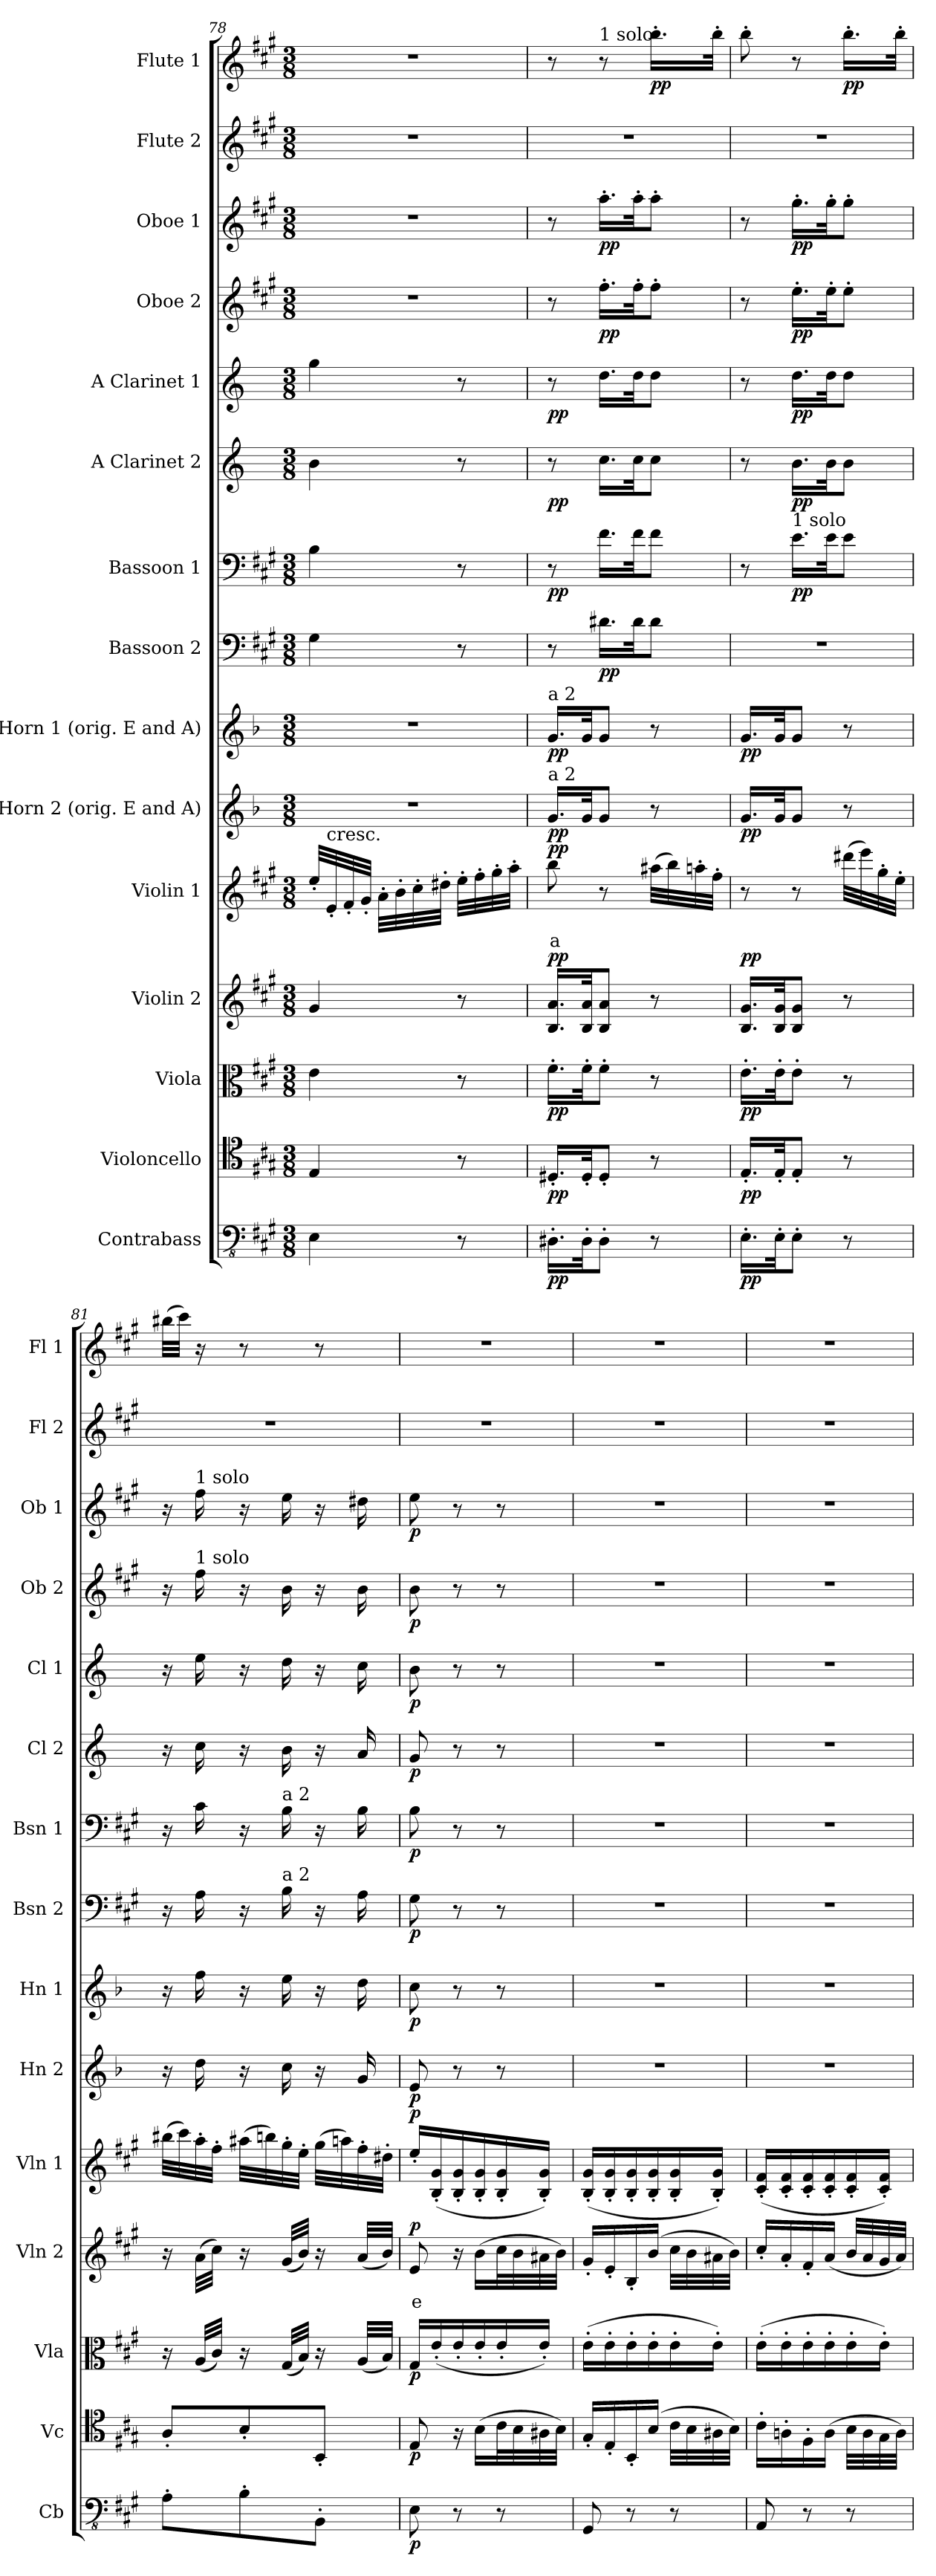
**kern	**dynam	**kern	**dynam	**kern	**dynam	**kern	**text	**dynam	**kern	**text	**dynam	**kern	**dynam	**kern	**dynam	**kern	**dynam	**kern	**dynam	**kern	**dynam	**kern	**dynam	**kern	**dynam	**kern	**dynam	**kern	**kern	**dynam
*part15	*part15	*part14	*part14	*part13	*part13	*part12	*part12	*part12	*part11	*part11	*part11	*part10	*part10	*part9	*part9	*part8	*part8	*part7	*part7	*part6	*part6	*part5	*part5	*part4	*part4	*part3	*part3	*part2	*part1	*part1
*staff15	*staff15	*staff14	*staff14	*staff13	*staff13	*staff12	*staff12	*staff12	*staff11	*staff11	*staff11	*staff10	*staff10	*staff9	*staff9	*staff8	*staff8	*staff7	*staff7	*staff6	*staff6	*staff5	*staff5	*staff4	*staff4	*staff3	*staff3	*staff2	*staff1	*staff1
*I"Contrabass	*	*I"Violoncello	*	*I"Viola	*	*I"Violin 2	*	*	*I"Violin 1	*	*	*I"E Horn 2 (orig. E and A)	*	*I"E Horn 1 (orig. E and A)	*	*I"Bassoon 2	*	*I"Bassoon 1	*	*I"A Clarinet 2	*	*I"A Clarinet 1	*	*I"Oboe 2	*	*I"Oboe 1	*	*I"Flute 2	*I"Flute 1	*
*I'Cb	*	*I'Vc	*	*I'Vla	*	*I'Vln 2	*	*	*I'Vln 1	*	*	*I'Hn 2	*	*I'Hn 1	*	*I'Bsn 2	*	*I'Bsn 1	*	*I'Cl 2	*	*I'Cl 1	*	*I'Ob 2	*	*I'Ob 1	*	*I'Fl 2	*I'Fl 1	*
*clefFv4	*	*clefC4	*	*clefC3	*	*clefG2	*	*	*clefG2	*	*	*clefG2	*	*clefG2	*	*clefF4	*	*clefF4	*	*clefG2	*	*clefG2	*	*clefG2	*	*clefG2	*	*clefG2	*clefG2	*
*	*	*	*	*	*	*	*	*	*	*	*	*ITrd5c8	*	*ITrd5c8	*	*	*	*	*	*ITrd2c3	*	*ITrd2c3	*	*	*	*	*	*	*	*
*k[f#c#g#]	*	*k[f#c#g#]	*	*k[f#c#g#]	*	*k[f#c#g#]	*	*	*k[f#c#g#]	*	*	*k[f#c#g#]	*	*k[f#c#g#]	*	*k[f#c#g#]	*	*k[f#c#g#]	*	*k[f#c#g#]	*	*k[f#c#g#]	*	*k[f#c#g#]	*	*k[f#c#g#]	*	*k[f#c#g#]	*k[f#c#g#]	*
*M3/8	*	*M3/8	*	*M3/8	*	*M3/8	*	*	*M3/8	*	*	*M3/8	*	*M3/8	*	*M3/8	*	*M3/8	*	*M3/8	*	*M3/8	*	*M3/8	*	*M3/8	*	*M3/8	*M3/8	*
=78	=78	=78	=78	=78	=78	=78	=78	=78	=78	=78	=78	=78	=78	=78	=78	=78	=78	=78	=78	=78	=78	=78	=78	=78	=78	=78	=78	=78	=78	=78
4EE\	.	4E/	.	4e\	.	4g#/	.	.	32ee'/LLL	.	.	4.r	.	4.r	.	4G#\	.	4B\	.	4g#\	.	4ee\	.	4.r	.	4.r	.	4.r	4.r	.
!	!	!	!	!	!	!	!	!	!LO:TX:a:t=cresc.	!	!	!	!	!	!	!	!	!	!	!	!	!	!	!	!	!	!	!	!	!
.	.	.	.	.	.	.	.	.	32e'/	.	.	.	.	.	.	.	.	.	.	.	.	.	.	.	.	.	.	.	.	.
.	.	.	.	.	.	.	.	.	32f#'/	.	.	.	.	.	.	.	.	.	.	.	.	.	.	.	.	.	.	.	.	.
.	.	.	.	.	.	.	.	.	32g#'/JJJ	.	.	.	.	.	.	.	.	.	.	.	.	.	.	.	.	.	.	.	.	.
.	.	.	.	.	.	.	.	.	32a'\LLL	.	.	.	.	.	.	.	.	.	.	.	.	.	.	.	.	.	.	.	.	.
.	.	.	.	.	.	.	.	.	32b'\	.	.	.	.	.	.	.	.	.	.	.	.	.	.	.	.	.	.	.	.	.
.	.	.	.	.	.	.	.	.	32cc#'\	.	.	.	.	.	.	.	.	.	.	.	.	.	.	.	.	.	.	.	.	.
.	.	.	.	.	.	.	.	.	32dd#X'\JJJ	.	.	.	.	.	.	.	.	.	.	.	.	.	.	.	.	.	.	.	.	.
8r	.	8r	.	8r	.	8r	.	.	32ee'\LLL	.	.	.	.	.	.	8r	.	8r	.	8r	.	8r	.	.	.	.	.	.	.	.
.	.	.	.	.	.	.	.	.	32ff#'\	.	.	.	.	.	.	.	.	.	.	.	.	.	.	.	.	.	.	.	.	.
.	.	.	.	.	.	.	.	.	32gg#'\	.	.	.	.	.	.	.	.	.	.	.	.	.	.	.	.	.	.	.	.	.
.	.	.	.	.	.	.	.	.	32aa'\JJJ	.	.	.	.	.	.	.	.	.	.	.	.	.	.	.	.	.	.	.	.	.
=79	=79	=79	=79	=79	=79	=79	=79	=79	=79	=79	=79	=79	=79	=79	=79	=79	=79	=79	=79	=79	=79	=79	=79	=79	=79	=79	=79	=79	=79	=79
!	!	!	!	!	!	!	!	!	!	!	!	!	!	!LO:TX:a:t=a 2	!	!	!	!	!	!	!	!	!	!	!	!	!	!	!	!
!	!	!	!	!	!	!	!	!	!	!	!	!LO:TX:a:t=a 2	!	!	!	!	!	!	!	!	!	!	!	!	!	!	!	!	!	!
!	!LO:DY:b	!	!LO:DY:b	!	!LO:DY:b	!	!	!LO:DY:b	!	!LO:LY:b:color=#FF0000	!LO:DY:b	!	!LO:DY:b	!	!LO:DY:b	!	!	!	!LO:DY:b	!	!LO:DY:b	!	!LO:DY:b	!	!	!	!	!	!	!
16.DD#X'\LL	pp	16.D#X'/LL	pp	16.f#'\LL	pp	16.B/ 16.a/LL	.	pp	8bb\	a	pp	16.B/LL	pp	16.B/LL	pp	8r	.	8r	pp	8r	pp	8r	pp	8r	.	8r	.	4.r	8r	.
32DD#'\JK	.	32D#'/JK	.	32f#'\JK	.	32B/ 32a/JK	.	.	.	.	.	32B/JK	.	32B/JK	.	.	.	.	.	.	.	.	.	.	.	.	.	.	.	.
!	!	!	!	!	!	!	!	!	!	!	!	!	!	!	!	!	!	!	!	!	!	!	!	!	!	!	!	!	!LO:TX:a:t=1 solo	!
!	!	!	!	!	!	!	!	!	!	!	!	!	!	!	!	!	!LO:DY:b	!	!	!	!	!	!	!	!LO:DY:b	!	!LO:DY:b	!	!	!
8DD#'\J	.	8D#'/J	.	8f#'\J	.	8B/ 8a/J	.	.	8r	.	.	8B/J	.	8B/J	.	16.d#X\LL	pp	16.f#\LL	.	16.a\LL	.	16.b\LL	.	16.ff#'\LL	pp	16.aa'\LL	pp	.	8r	.
.	.	.	.	.	.	.	.	.	.	.	.	.	.	.	.	32d#\JK	.	32f#\JK	.	32a\JK	.	32b\JK	.	32ff#'\JK	.	32aa'\JK	.	.	.	.
!	!	!	!	!	!	!	!	!	!	!	!	!	!	!	!	!	!	!	!	!	!	!	!	!	!	!	!	!	!	!LO:DY:b
8r	.	8r	.	8r	.	8r	.	.	(32aa#X\LLL	.	.	8r	.	8r	.	8d#\J	.	8f#\J	.	8a\J	.	8b\J	.	8ff#'\J	.	8aa'\J	.	.	16.bb'\LL	pp
.	.	.	.	.	.	.	.	.	32bb\)	.	.	.	.	.	.	.	.	.	.	.	.	.	.	.	.	.	.	.	.	.
.	.	.	.	.	.	.	.	.	32aan'\	.	.	.	.	.	.	.	.	.	.	.	.	.	.	.	.	.	.	.	.	.
.	.	.	.	.	.	.	.	.	32ff#'\JJJ	.	.	.	.	.	.	.	.	.	.	.	.	.	.	.	.	.	.	.	32bb'\JJk	.
=80	=80	=80	=80	=80	=80	=80	=80	=80	=80	=80	=80	=80	=80	=80	=80	=80	=80	=80	=80	=80	=80	=80	=80	=80	=80	=80	=80	=80	=80	=80
!	!LO:DY:b	!	!LO:DY:b	!	!LO:DY:b	!	!	!LO:DY:b	!	!	!	!	!LO:DY:b	!	!LO:DY:b	!	!	!	!	!	!	!	!	!	!	!	!	!	!	!
16.EE'\LL	pp	16.E'/LL	pp	16.e'\LL	pp	16.B/ 16.g#/LL	.	pp	8r	.	.	16.B/LL	pp	16.B/LL	pp	4.r	.	8r	.	8r	.	8r	.	8r	.	8r	.	4.r	8bb'\	.
32EE'\JK	.	32E'/JK	.	32e'\JK	.	32B/ 32g#/JK	.	.	.	.	.	32B/JK	.	32B/JK	.	.	.	.	.	.	.	.	.	.	.	.	.	.	.	.
!	!	!	!	!	!	!	!	!	!	!	!	!	!	!	!	!	!	!LO:TX:a:t=1 solo	!	!	!	!	!	!	!	!	!	!	!	!
!	!	!	!	!	!	!	!	!	!	!	!	!	!	!	!	!	!	!	!LO:DY:b	!	!LO:DY:b	!	!LO:DY:b	!	!LO:DY:b	!	!LO:DY:b	!	!	!
8EE'\J	.	8E'/J	.	8e'\J	.	8B/ 8g#/J	.	.	8r	.	.	8B/J	.	8B/J	.	.	.	16.e\LL	pp	16.g#\LL	pp	16.b\LL	pp	16.ee'\LL	pp	16.gg#'\LL	pp	.	8r	.
.	.	.	.	.	.	.	.	.	.	.	.	.	.	.	.	.	.	32e\JK	.	32g#\JK	.	32b\JK	.	32ee'\JK	.	32gg#'\JK	.	.	.	.
!	!	!	!	!	!	!	!	!	!	!	!	!	!	!	!	!	!	!	!	!	!	!	!	!	!	!	!	!	!	!LO:DY:b
8r	.	8r	.	8r	.	8r	.	.	(32ddd#X\LLL	.	.	8r	.	8r	.	.	.	8e\J	.	8g#\J	.	8b\J	.	8ee'\J	.	8gg#'\J	.	.	16.bb'\LL	pp
.	.	.	.	.	.	.	.	.	32eee\)	.	.	.	.	.	.	.	.	.	.	.	.	.	.	.	.	.	.	.	.	.
.	.	.	.	.	.	.	.	.	32gg#'\	.	.	.	.	.	.	.	.	.	.	.	.	.	.	.	.	.	.	.	.	.
.	.	.	.	.	.	.	.	.	32ee'\JJJ	.	.	.	.	.	.	.	.	.	.	.	.	.	.	.	.	.	.	.	32bb'\JJk	.
!!LO:PB:g=z
=81	=81	=81	=81	=81	=81	=81	=81	=81	=81	=81	=81	=81	=81	=81	=81	=81	=81	=81	=81	=81	=81	=81	=81	=81	=81	=81	=81	=81	=81	=81
8AA'\L	.	8A'/L	.	16r	.	16r	.	.	(32bb#X\LLL	.	.	16r	.	16r	.	16r	.	16r	.	16r	.	16r	.	16r	.	16r	.	4.r	(32bb#X\LLL	.
.	.	.	.	.	.	.	.	.	32ccc#\)	.	.	.	.	.	.	.	.	.	.	.	.	.	.	.	.	.	.	.	32ccc#\JJJ)	.
!	!	!	!	!	!	!	!	!	!	!	!	!	!	!	!	!	!	!	!	!	!	!	!	!	!	!LO:TX:a:t=1 solo	!	!	!	!
!	!	!	!	!	!	!	!	!	!	!	!	!	!	!	!	!	!	!	!	!	!	!	!	!LO:TX:a:t=1 solo	!	!	!	!	!	!
.	.	.	.	(32A/LLL	.	(32a\LLL	.	.	32aa'\	.	.	16f#\	.	16a\	.	16A\	.	16c#\	.	16a\	.	16cc#\	.	16ff#\	.	16ff#\	.	.	16r	.
.	.	.	.	32c#/JJJ)	.	32cc#\JJJ)	.	.	32ff#'\JJJ	.	.	.	.	.	.	.	.	.	.	.	.	.	.	.	.	.	.	.	.	.
8BB'\	.	8B'/	.	16r	.	16r	.	.	(32aa#X\LLL	.	.	16r	.	16r	.	16r	.	16r	.	16r	.	16r	.	16r	.	16r	.	.	8r	.
.	.	.	.	.	.	.	.	.	32bbn\)	.	.	.	.	.	.	.	.	.	.	.	.	.	.	.	.	.	.	.	.	.
!	!	!	!	!	!	!	!	!	!	!	!	!	!	!	!	!	!	!LO:TX:a:t=a 2	!	!	!	!	!	!	!	!	!	!	!	!
!	!	!	!	!	!	!	!	!	!	!	!	!	!	!	!	!LO:TX:a:t=a 2	!	!	!	!	!	!	!	!	!	!	!	!	!	!
.	.	.	.	(32G#/LLL	.	(32g#/LLL	.	.	32gg#'\	.	.	16e\	.	16g#\	.	16B\	.	16B\	.	16g#\	.	16b\	.	16b\	.	16ee\	.	.	.	.
.	.	.	.	32B/JJJ)	.	32b/JJJ)	.	.	32ee'\JJJ	.	.	.	.	.	.	.	.	.	.	.	.	.	.	.	.	.	.	.	.	.
8BBB'\J	.	8BB'/J	.	16r	.	16r	.	.	(32gg#\LLL	.	.	16r	.	16r	.	16r	.	16r	.	16r	.	16r	.	16r	.	16r	.	.	8r	.
.	.	.	.	.	.	.	.	.	32aan\)	.	.	.	.	.	.	.	.	.	.	.	.	.	.	.	.	.	.	.	.	.
.	.	.	.	(32A/LLL	.	(32a/LLL	.	.	32ff#'\	.	.	16B/	.	16f#\	.	16A\	.	16B\	.	16f#/	.	16a\	.	16b\	.	16dd#X\	.	.	.	.
.	.	.	.	32B/JJJ)	.	32b/JJJ)	.	.	32dd#X'\JJJ	.	.	.	.	.	.	.	.	.	.	.	.	.	.	.	.	.	.	.	.	.
=82	=82	=82	=82	=82	=82	=82	=82	=82	=82	=82	=82	=82	=82	=82	=82	=82	=82	=82	=82	=82	=82	=82	=82	=82	=82	=82	=82	=82	=82	=82
!	!LO:DY:b	!	!LO:DY:b	!	!LO:DY:b	!	!LO:LY:b:color=#FF0000	!LO:DY:b	!	!	!LO:DY:b	!	!LO:DY:b	!	!LO:DY:b	!	!LO:DY:b	!	!LO:DY:b	!	!LO:DY:b	!	!LO:DY:b	!	!LO:DY:b	!	!LO:DY:b	!	!	!
8EE\	p	8E/	p	16G#/LL	p	8e/	e	p	16ee'/LL	.	p	8G#/	p	8e\	p	8G#\	p	8B\	p	8e/	p	8g#\	p	8b\	p	8ee\	p	4.r	4.r	.
.	.	.	.	(16e'/	.	.	.	.	(16B/' 16g#/'	.	.	.	.	.	.	.	.	.	.	.	.	.	.	.	.	.	.	.	.	.
8r	.	16r	.	16e'/	.	16r	.	.	16B/' 16g#/'	.	.	8r	.	8r	.	8r	.	8r	.	8r	.	8r	.	8r	.	8r	.	.	.	.
.	.	(16B\LL	.	16e'/	.	(16b\LL	.	.	16B/' 16g#/'	.	.	.	.	.	.	.	.	.	.	.	.	.	.	.	.	.	.	.	.	.
8r	.	32c#\L	.	16e'/	.	32cc#\L	.	.	16B/' 16g#/'	.	.	8r	.	8r	.	8r	.	8r	.	8r	.	8r	.	8r	.	8r	.	.	.	.
.	.	32B\	.	.	.	32b\	.	.	.	.	.	.	.	.	.	.	.	.	.	.	.	.	.	.	.	.	.	.	.	.
.	.	32A#X\	.	16e'/JJ)	.	32a#X\	.	.	16B/' 16g#/'JJ)	.	.	.	.	.	.	.	.	.	.	.	.	.	.	.	.	.	.	.	.	.
.	.	32B\JJJ)	.	.	.	32b\JJJ)	.	.	.	.	.	.	.	.	.	.	.	.	.	.	.	.	.	.	.	.	.	.	.	.
=83	=83	=83	=83	=83	=83	=83	=83	=83	=83	=83	=83	=83	=83	=83	=83	=83	=83	=83	=83	=83	=83	=83	=83	=83	=83	=83	=83	=83	=83	=83
8GGG#/	.	16G#'/LL	.	(16e'\LL	.	16g#'/LL	.	.	(16B/' 16g#/'LL	.	.	4.r	.	4.r	.	4.r	.	4.r	.	4.r	.	4.r	.	4.r	.	4.r	.	4.r	4.r	.
.	.	16E'/	.	16e'\	.	16e'/	.	.	16B/' 16g#/'	.	.	.	.	.	.	.	.	.	.	.	.	.	.	.	.	.	.	.	.	.
8r	.	16BB'/	.	16e'\	.	16B'/	.	.	16B/' 16g#/'	.	.	.	.	.	.	.	.	.	.	.	.	.	.	.	.	.	.	.	.	.
.	.	(16B/JJ	.	16e'\	.	(16b/JJ	.	.	16B/' 16g#/'	.	.	.	.	.	.	.	.	.	.	.	.	.	.	.	.	.	.	.	.	.
8r	.	32c#\LLL	.	16e'\	.	32cc#\LLL	.	.	16B/' 16g#/'	.	.	.	.	.	.	.	.	.	.	.	.	.	.	.	.	.	.	.	.	.
.	.	32B\	.	.	.	32b\	.	.	.	.	.	.	.	.	.	.	.	.	.	.	.	.	.	.	.	.	.	.	.	.
.	.	32A#X\	.	16e'\JJ)	.	32a#X\	.	.	16B/' 16g#/'JJ)	.	.	.	.	.	.	.	.	.	.	.	.	.	.	.	.	.	.	.	.	.
.	.	32B\JJJ)	.	.	.	32b\JJJ)	.	.	.	.	.	.	.	.	.	.	.	.	.	.	.	.	.	.	.	.	.	.	.	.
=84	=84	=84	=84	=84	=84	=84	=84	=84	=84	=84	=84	=84	=84	=84	=84	=84	=84	=84	=84	=84	=84	=84	=84	=84	=84	=84	=84	=84	=84	=84
8AAA/	.	16c#'\LL	.	(16e'\LL	.	16cc#'/LL	.	.	(16c#/' 16f#/'LL	.	.	4.r	.	4.r	.	4.r	.	4.r	.	4.r	.	4.r	.	4.r	.	4.r	.	4.r	4.r	.
.	.	16An'\	.	16e'\	.	16a'/	.	.	16c#/' 16f#/'	.	.	.	.	.	.	.	.	.	.	.	.	.	.	.	.	.	.	.	.	.
8r	.	16F#'\	.	16e'\	.	16f#'/	.	.	16c#/' 16f#/'	.	.	.	.	.	.	.	.	.	.	.	.	.	.	.	.	.	.	.	.	.
.	.	(16A\JJ	.	16e'\	.	(16a/JJ	.	.	16c#/' 16f#/'	.	.	.	.	.	.	.	.	.	.	.	.	.	.	.	.	.	.	.	.	.
8r	.	32B\LLL	.	16e'\	.	32b/LLL	.	.	16c#/' 16f#/'	.	.	.	.	.	.	.	.	.	.	.	.	.	.	.	.	.	.	.	.	.
.	.	32A\	.	.	.	32a/	.	.	.	.	.	.	.	.	.	.	.	.	.	.	.	.	.	.	.	.	.	.	.	.
.	.	32G#\	.	16e'\JJ)	.	32g#/	.	.	16c#/' 16f#/'JJ)	.	.	.	.	.	.	.	.	.	.	.	.	.	.	.	.	.	.	.	.	.
.	.	32A\JJJ)	.	.	.	32a/JJJ)	.	.	.	.	.	.	.	.	.	.	.	.	.	.	.	.	.	.	.	.	.	.	.	.
=	=	=	=	=	=	=	=	=	=	=	=	=	=	=	=	=	=	=	=	=	=	=	=	=	=	=	=	=	=	=
*-	*-	*-	*-	*-	*-	*-	*-	*-	*-	*-	*-	*-	*-	*-	*-	*-	*-	*-	*-	*-	*-	*-	*-	*-	*-	*-	*-	*-	*-	*-
